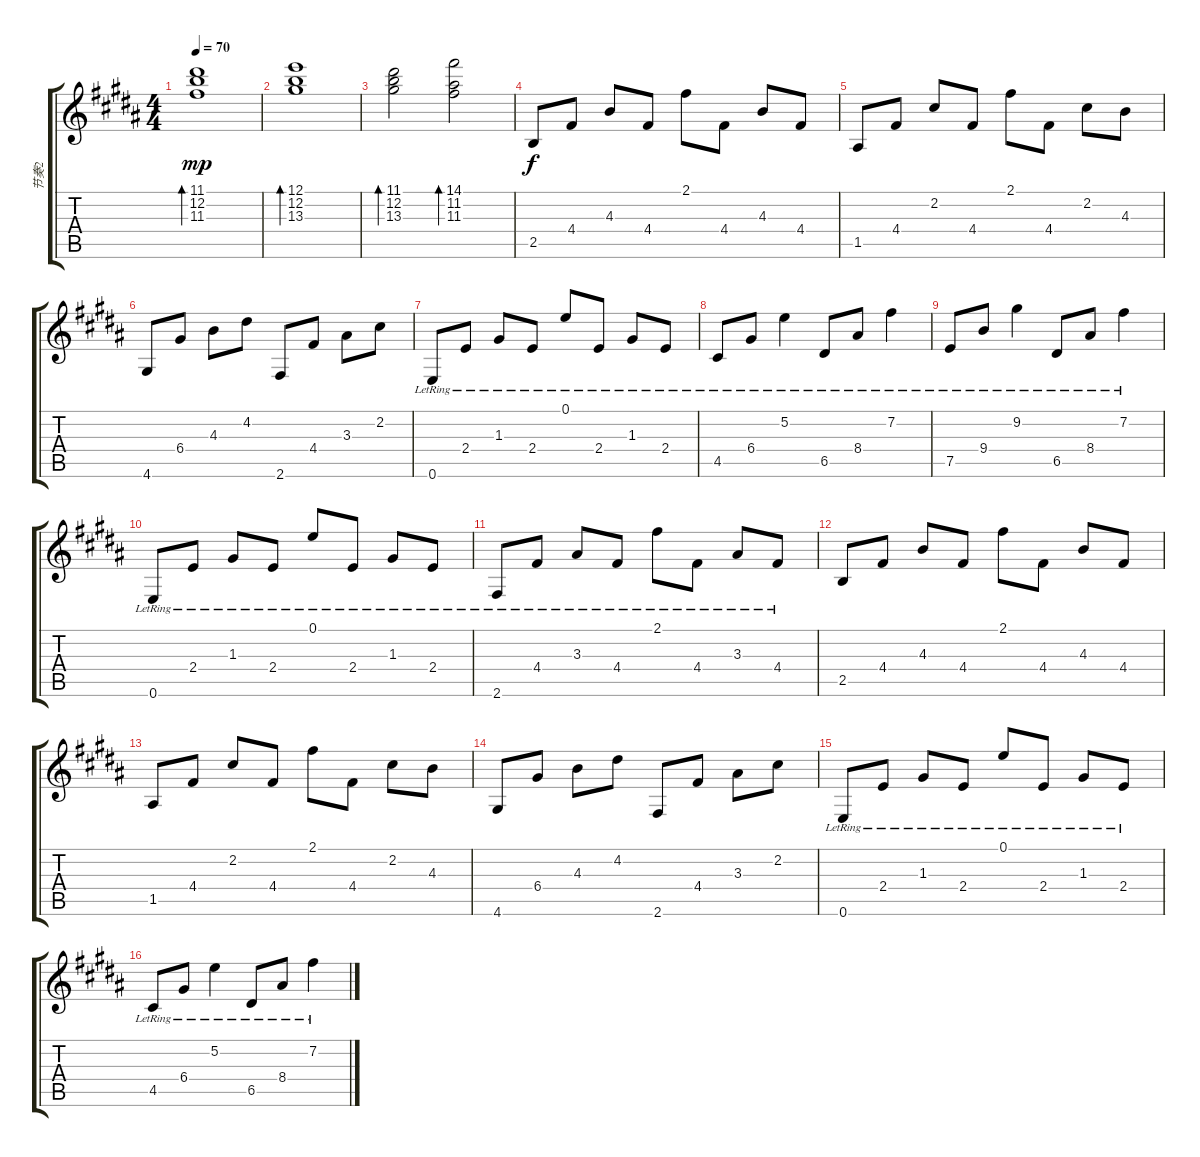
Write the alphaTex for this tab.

\track ("节奏2" "节奏2") {instrument acousticguitarsteel}
\staff {score tabs}
\tuning (E4 B3 G3 D3 A2 E2) {hide}
\ts (4 4)
\tempo 70
\clef g2
\ks b
(11.1 12.2 11.3).1{bd 120 dy mp} |
(12.1 12.2 13.3).1{bd 120} |
(11.1 12.2 13.3).2{bd 120} (14.1 11.2 11.3).2{bd 120} |
2.5.8{dy f volume 7} 4.4.8 4.3.8 4.4.8 2.1.8 4.4.8 4.3.8 4.4.8 |
1.5.8 4.4.8 2.2.8 4.4.8 2.1.8 4.4.8 2.2.8 4.3.8 |
4.6.8 6.4.8 4.3.8 4.2.8 2.6.8 4.4.8 3.3.8 2.2.8 |
0.6{lr}.8 2.4{lr}.8 1.3{lr}.8 2.4{lr}.8 0.1{lr}.8 2.4{lr}.8 1.3{lr}.8 2.4{lr}.8 |
4.5{lr}.8 6.4{lr}.8 5.2{lr}.4 6.5{lr}.8 8.4{lr}.8 7.2{lr}.4 |
7.5{lr}.8 9.4{lr}.8 9.2{lr}.4 6.5{lr}.8 8.4{lr}.8 7.2{lr}.4 |
0.6{lr}.8 2.4{lr}.8 1.3{lr}.8 2.4{lr}.8 0.1{lr}.8 2.4{lr}.8 1.3{lr}.8 2.4{lr}.8 |
2.6{lr}.8 4.4{lr}.8 3.3{lr}.8 4.4{lr}.8 2.1{lr}.8 4.4{lr}.8 3.3{lr}.8 4.4{lr}.8 |
2.5.8 4.4.8 4.3.8 4.4.8 2.1.8 4.4.8 4.3.8 4.4.8 |
1.5.8 4.4.8 2.2.8 4.4.8 2.1.8 4.4.8 2.2.8 4.3.8 |
4.6.8 6.4.8 4.3.8 4.2.8 2.6.8 4.4.8 3.3.8 2.2.8 |
0.6{lr}.8 2.4{lr}.8 1.3{lr}.8 2.4{lr}.8 0.1{lr}.8 2.4{lr}.8 1.3{lr}.8 2.4{lr}.8 |
4.5{lr}.8 6.4{lr}.8 5.2{lr}.4 6.5{lr}.8 8.4{lr}.8 7.2{lr}.4
